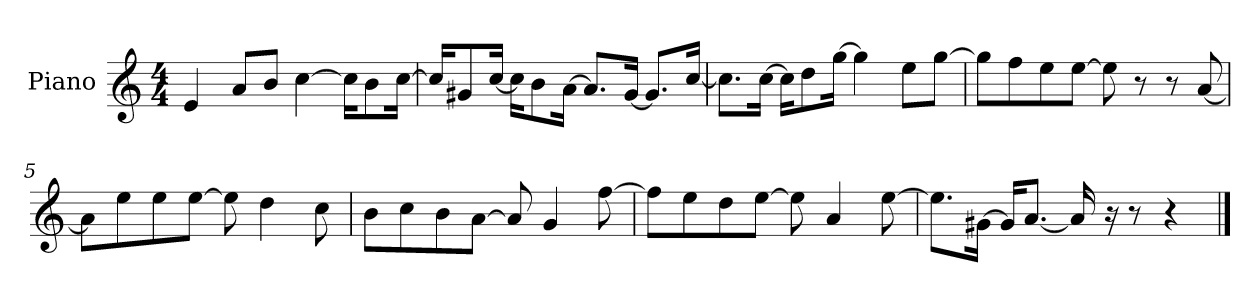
**kern
*part1
*staff1
*I"Piano
*I'P-no
*clefG2
*k[]
*M4/4
*MM90
=1
4e/
8a/L
8b/J
[4cc\
16cc\KL]
8b\
[16cc\Jk
=2
16cc/KL]
8g#X/
[16cc/Jk
16cc\KL]
8b\
[16a\Jk
8.a/L]
[16g#/Jk
8.g#/L]
[16cc/Jk
=3
8.cc\L]
[16cc\Jk
16cc\KL]
8dd\
[16gg\Jk
4gg\]
8ee\L
[8gg\J
=4
8gg\L]
8ff\
8ee\
[8ee\J
8ee\]
8r
8r
[8a/
!!LO:LB:g=z
=5
8a\L]
8ee\
8ee\
[8ee\J
8ee\]
4dd\
8cc\
=6
8b\L
8cc\
8b\
[8a\J
8a/]
4g/
[8ff\
=7
8ff\L]
8ee\
8dd\
[8ee\J
8ee\]
4a/
[8ee\
=8
8.ee\L]
[16g#X\Jk
16g#/KL]
[8.a/J
16a/]
16r
8r
4r
==
*-
